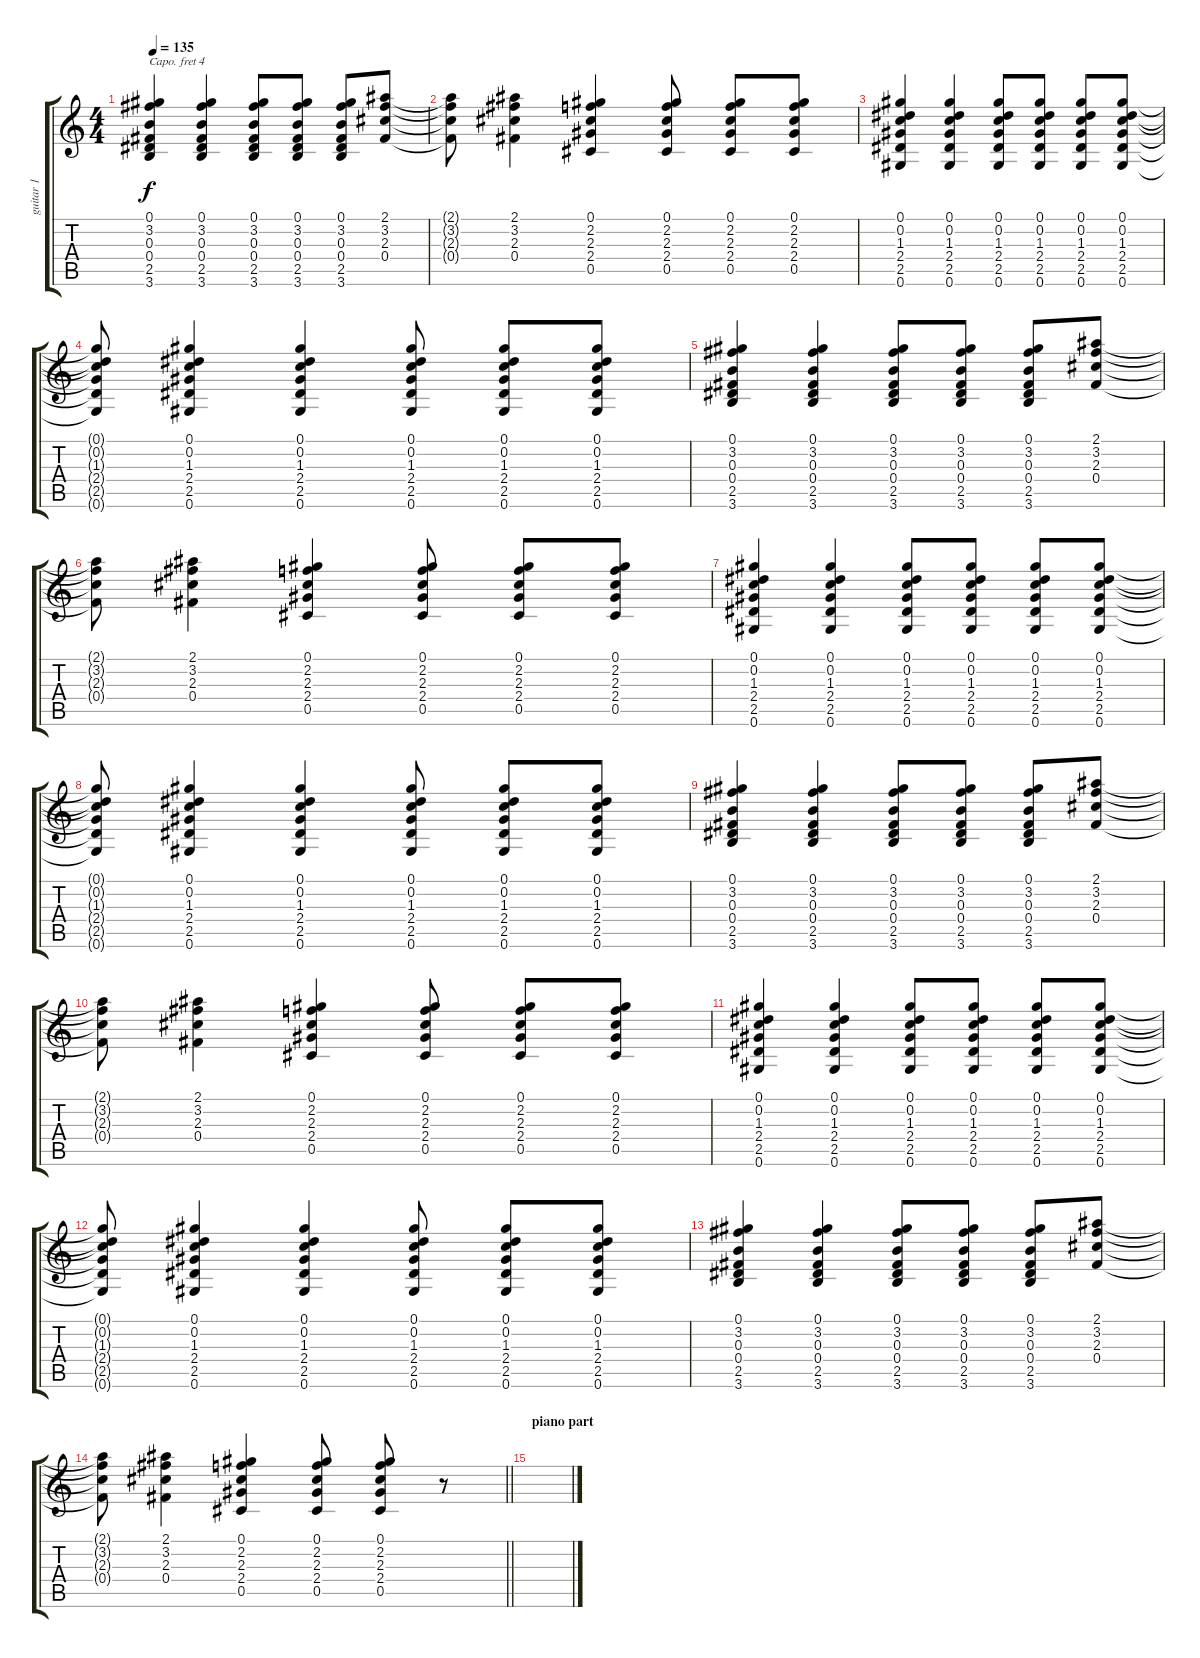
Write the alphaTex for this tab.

\track ("guitar 1 " "guitar 1 ") {instrument electricguitarjazz}
\staff {score tabs}
\capo 4
\tuning (E4 B3 G3 D3 A2 E2) {hide}
\ts (4 4)
\tempo 135
\clef g2
\ks c
(0.1 3.2 0.3 0.4 2.5 3.6).4{dy f} (0.1 3.2 0.3 0.4 2.5 3.6).4 (0.1 3.2 0.3 0.4 2.5 3.6).8 (0.1 3.2 0.3 0.4 2.5 3.6).8 (0.1 3.2 0.3 0.4 2.5 3.6).8 (2.1 3.2 2.3 0.4).8 |
(2.1{t} 3.2{t} 2.3{t} 0.4{t}).8 (2.1 3.2 2.3 0.4).4 (0.1 2.2 2.3 2.4 0.5).4 (0.1 2.2 2.3 2.4 0.5).8 (0.1 2.2 2.3 2.4 0.5).8 (0.1 2.2 2.3 2.4 0.5).8 |
(0.1 0.2 1.3 2.4 2.5 0.6).4 (0.1 0.2 1.3 2.4 2.5 0.6).4 (0.1 0.2 1.3 2.4 2.5 0.6).8 (0.1 0.2 1.3 2.4 2.5 0.6).8 (0.1 0.2 1.3 2.4 2.5 0.6).8 (0.1 0.2 1.3 2.4 2.5 0.6).8 |
(0.1{t} 0.2{t} 1.3{t} 2.4{t} 2.5{t} 0.6{t}).8 (0.1 0.2 1.3 2.4 2.5 0.6).4 (0.1 0.2 1.3 2.4 2.5 0.6).4 (0.1 0.2 1.3 2.4 2.5 0.6).8 (0.1 0.2 1.3 2.4 2.5 0.6).8 (0.1 0.2 1.3 2.4 2.5 0.6).8 |
(0.1 3.2 0.3 0.4 2.5 3.6).4 (0.1 3.2 0.3 0.4 2.5 3.6).4 (0.1 3.2 0.3 0.4 2.5 3.6).8 (0.1 3.2 0.3 0.4 2.5 3.6).8 (0.1 3.2 0.3 0.4 2.5 3.6).8 (2.1 3.2 2.3 0.4).8 |
(2.1{t} 3.2{t} 2.3{t} 0.4{t}).8 (2.1 3.2 2.3 0.4).4 (0.1 2.2 2.3 2.4 0.5).4 (0.1 2.2 2.3 2.4 0.5).8 (0.1 2.2 2.3 2.4 0.5).8 (0.1 2.2 2.3 2.4 0.5).8 |
(0.1 0.2 1.3 2.4 2.5 0.6).4 (0.1 0.2 1.3 2.4 2.5 0.6).4 (0.1 0.2 1.3 2.4 2.5 0.6).8 (0.1 0.2 1.3 2.4 2.5 0.6).8 (0.1 0.2 1.3 2.4 2.5 0.6).8 (0.1 0.2 1.3 2.4 2.5 0.6).8 |
(0.1{t} 0.2{t} 1.3{t} 2.4{t} 2.5{t} 0.6{t}).8 (0.1 0.2 1.3 2.4 2.5 0.6).4 (0.1 0.2 1.3 2.4 2.5 0.6).4 (0.1 0.2 1.3 2.4 2.5 0.6).8 (0.1 0.2 1.3 2.4 2.5 0.6).8 (0.1 0.2 1.3 2.4 2.5 0.6).8 |
(0.1 3.2 0.3 0.4 2.5 3.6).4 (0.1 3.2 0.3 0.4 2.5 3.6).4 (0.1 3.2 0.3 0.4 2.5 3.6).8 (0.1 3.2 0.3 0.4 2.5 3.6).8 (0.1 3.2 0.3 0.4 2.5 3.6).8 (2.1 3.2 2.3 0.4).8 |
(2.1{t} 3.2{t} 2.3{t} 0.4{t}).8 (2.1 3.2 2.3 0.4).4 (0.1 2.2 2.3 2.4 0.5).4 (0.1 2.2 2.3 2.4 0.5).8 (0.1 2.2 2.3 2.4 0.5).8 (0.1 2.2 2.3 2.4 0.5).8 |
(0.1 0.2 1.3 2.4 2.5 0.6).4 (0.1 0.2 1.3 2.4 2.5 0.6).4 (0.1 0.2 1.3 2.4 2.5 0.6).8 (0.1 0.2 1.3 2.4 2.5 0.6).8 (0.1 0.2 1.3 2.4 2.5 0.6).8 (0.1 0.2 1.3 2.4 2.5 0.6).8 |
(0.1{t} 0.2{t} 1.3{t} 2.4{t} 2.5{t} 0.6{t}).8 (0.1 0.2 1.3 2.4 2.5 0.6).4 (0.1 0.2 1.3 2.4 2.5 0.6).4 (0.1 0.2 1.3 2.4 2.5 0.6).8 (0.1 0.2 1.3 2.4 2.5 0.6).8 (0.1 0.2 1.3 2.4 2.5 0.6).8 |
(0.1 3.2 0.3 0.4 2.5 3.6).4 (0.1 3.2 0.3 0.4 2.5 3.6).4 (0.1 3.2 0.3 0.4 2.5 3.6).8 (0.1 3.2 0.3 0.4 2.5 3.6).8 (0.1 3.2 0.3 0.4 2.5 3.6).8 (2.1 3.2 2.3 0.4).8 |
\barLineRight lightlight
(2.1{t} 3.2{t} 2.3{t} 0.4{t}).8 (2.1 3.2 2.3 0.4).4 (0.1 2.2 2.3 2.4 0.5).4 (0.1 2.2 2.3 2.4 0.5).8 (0.1 2.2 2.3 2.4 0.5).8 r.8 |
\section ("" "piano part ")
